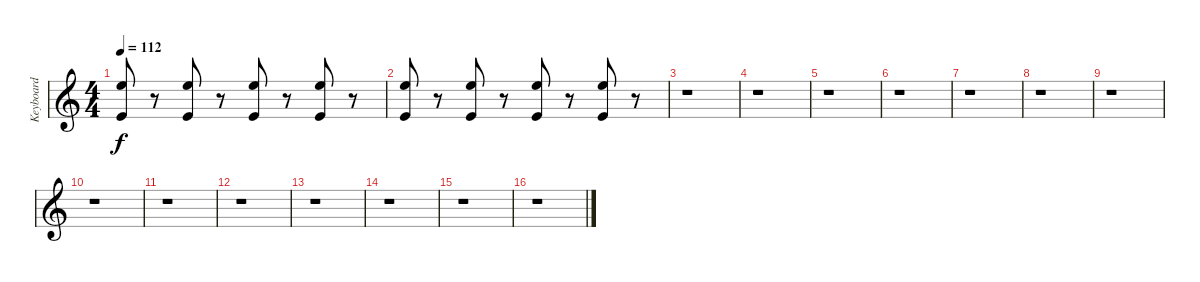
\track ("Keyboard" "Keyboard") {instrument brightacousticpiano}
\staff {score}
\tuning (E4 B3 G3 D3 A2 E2) {hide}
\ts (4 4)
\tempo 112
\clef g2
\ks c
(0.1 17.2).8{dy f} r.8 (0.1 17.2).8 r.8 (0.1 17.2).8 r.8 (0.1 17.2).8 r.8 |
(0.1 17.2).8 r.8 (0.1 17.2).8 r.8 (0.1 17.2).8 r.8 (0.1 17.2).8 r.8 |
r.1 |
r.1 |
r.1 |
r.1 |
r.1 |
r.1 |
r.1 |
r.1 |
r.1 |
r.1 |
r.1 |
r.1 |
r.1 |
r.1
